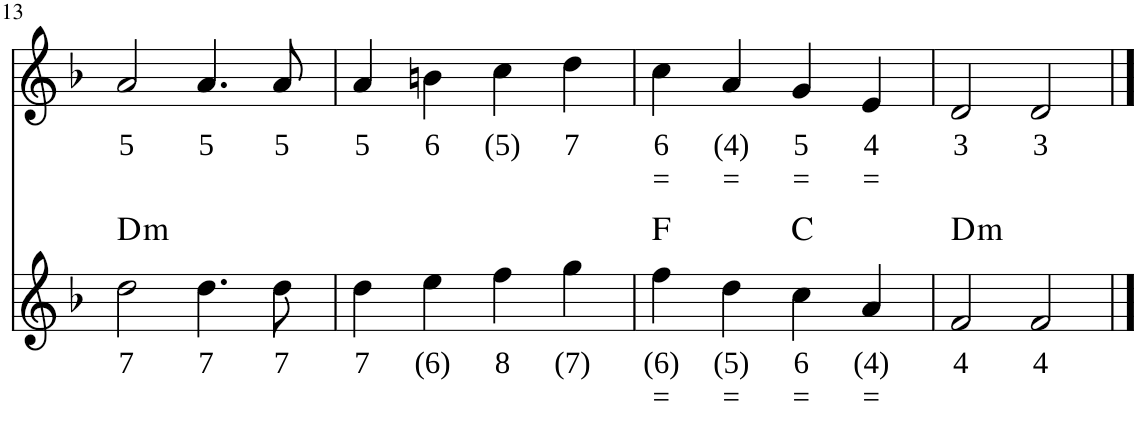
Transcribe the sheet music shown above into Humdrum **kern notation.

**kern	**text	**text	**harte	**kern	**text	**text
*part2	*part2	*part2	*part2	*part1	*part1	*part1
*staff2	*staff2	*staff2	*	*staff1	*staff1	*staff1
*I"Voice	*	*	*	*I"Voice	*	*
!!LO:PB:g=z
*clefG2	*	*	*	*clefG2	*	*
*k[b-]	*	*	*	*k[b-]	*	*
*M4/4	*	*	*	*M4/4	*	*
=13	=13	=13	=13	=13	=13	=13
!	!LO:LY:b	!	!LO:H:kt=m	!	!LO:LY:b	!
2dd\	7	.	D:min	2a/	5	.
!	!LO:LY:b	!	!	!	!LO:LY:b	!
4.dd\	7	.	.	4.a/	5	.
!	!LO:LY:b	!	!	!	!LO:LY:b	!
8dd\	7	.	.	8a/	5	.
=14	=14	=14	=14	=14	=14	=14
!	!LO:LY:b	!	!	!	!LO:LY:b	!
4dd\	7	.	.	4a/	5	.
!	!LO:LY:b	!	!	!	!LO:LY:b	!
4ee\	(6)	.	.	4bn\	6	.
!	!LO:LY:b	!	!	!	!LO:LY:b	!
4ff\	8	.	.	4cc\	(5)	.
!	!LO:LY:b	!	!	!	!LO:LY:b	!
4gg\	(7)	.	.	4dd\	7	.
=15	=15	=15	=15	=15	=15	=15
!	!LO:LY:b	!LO:LY:b	!	!	!LO:LY:b	!LO:LY:b
4ff\	(6)	=	F:maj	4cc\	6	=
!	!LO:LY:b	!LO:LY:b	!	!	!LO:LY:b	!LO:LY:b
4dd\	(5)	=	.	4a/	(4)	=
!	!LO:LY:b	!LO:LY:b	!	!	!LO:LY:b	!LO:LY:b
4cc\	6	=	C:maj	4g/	5	=
!	!LO:LY:b	!LO:LY:b	!	!	!LO:LY:b	!LO:LY:b
4a/	(4)	=	.	4e/	4	=
=16	=16	=16	=16	=16	=16	=16
!	!LO:LY:b	!	!LO:H:kt=m	!	!LO:LY:b	!
2f/	4	.	D:min	2d/	3	.
!	!LO:LY:b	!	!	!	!LO:LY:b	!
2f/	4	.	.	2d/	3	.
==	==	==	==	==	==	==
*-	*-	*-	*-	*-	*-	*-
